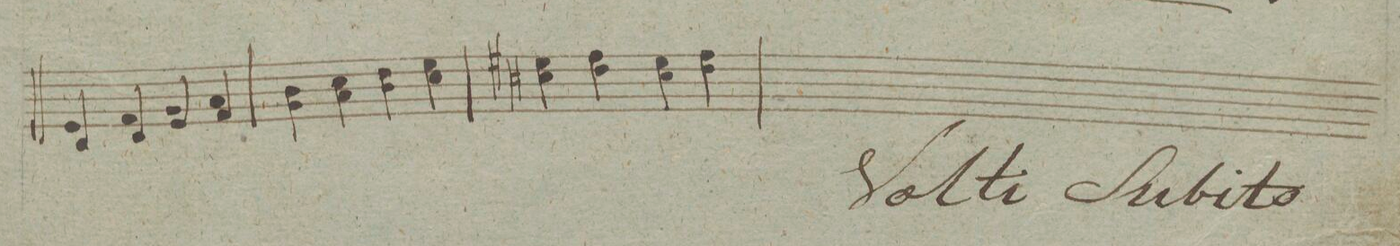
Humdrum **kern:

**kern	**dynam
*I"Viola	*
*clefC3	*
*k[]	*
*met(c|)	*
*M2/2	*
4F/ 4D/	.
4G/ 4E/	.
4A/ 4F/	.
4B/ 4G/	.
=198	=198
4c\ 4A\	.
4d\ 4B\	.
4e\ 4c\	.
4f\ 4d\	.
=199	=199
4f#X\ 4d#X\	.
4g\ 4e\	.
4f#\ 4d#\	.
4g\ 4e\	.
=200	=200
*-	*-
